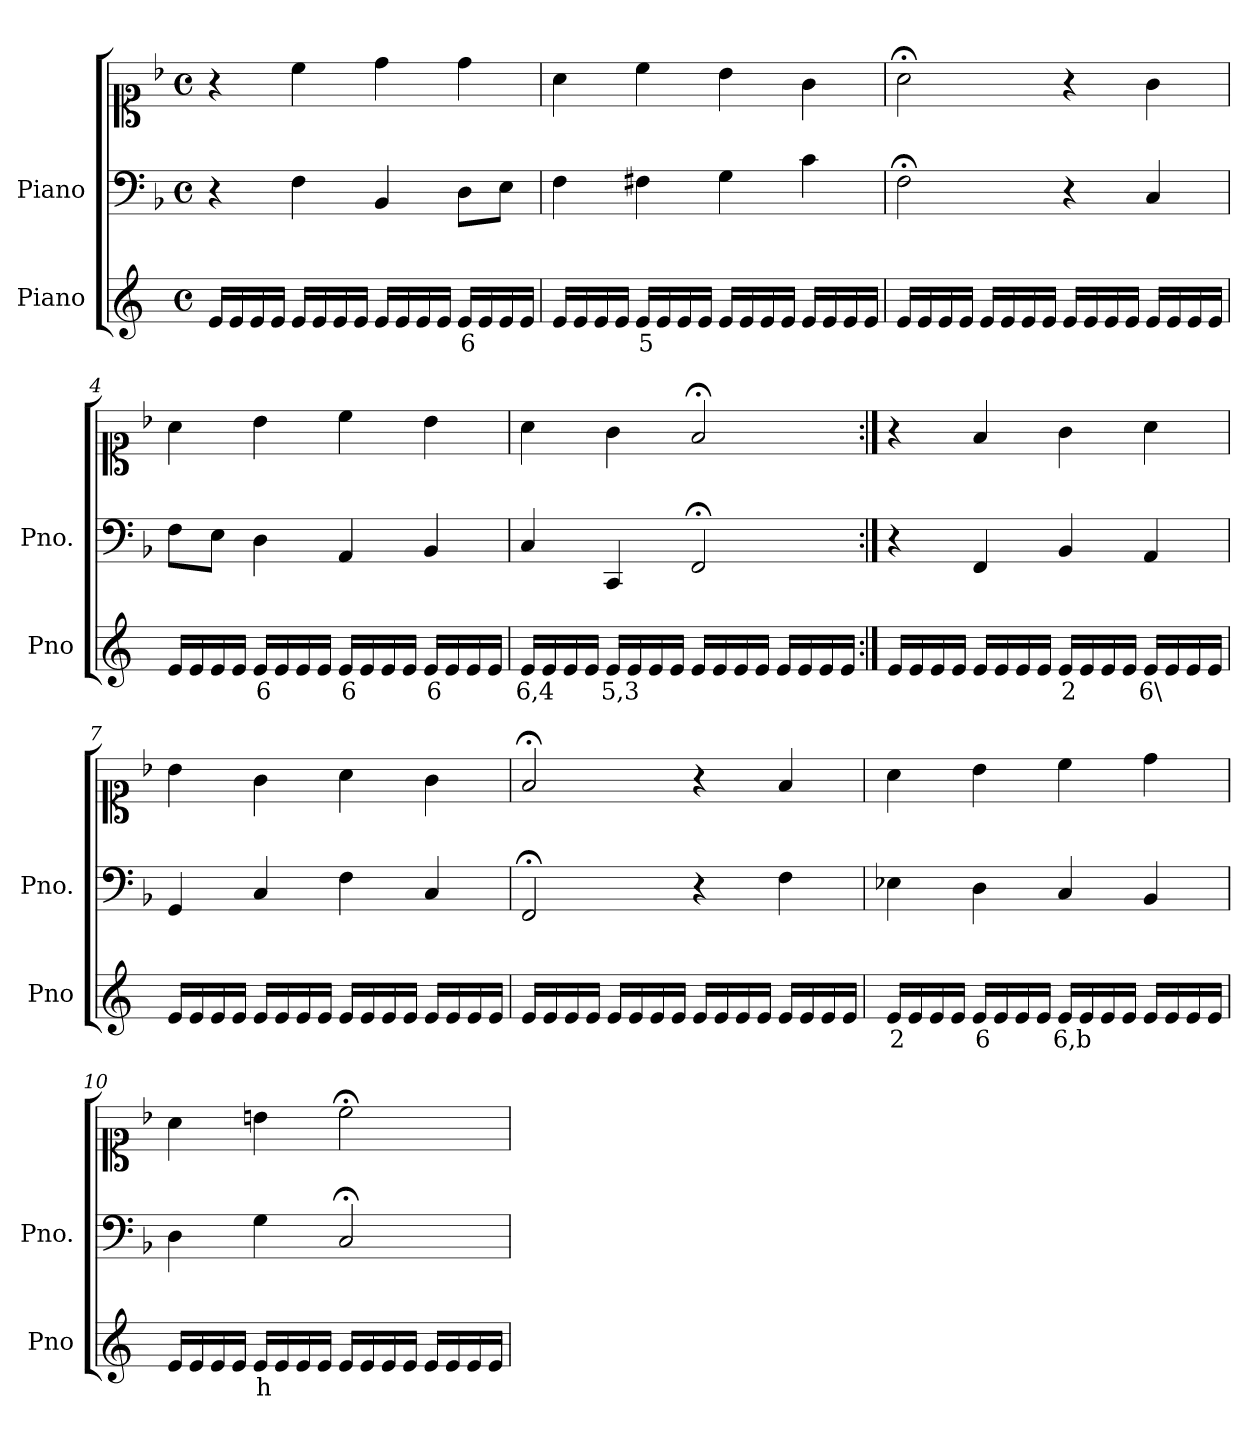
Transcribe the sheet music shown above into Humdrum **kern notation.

**kern	**text	**kern	**kern
*part2	*part2	*part1	*part1
*staff3	*staff3	*staff2	*staff1
*I"Piano	*	*I"Piano	*
*I'Pno	*	*I'Pno.	*
*clefG2	*	*clefF4	*clefC1
*k[]	*	*k[b-]	*k[b-]
*M4/4	*	*M4/4	*M4/4
*met(c)	*	*met(c)	*met(c)
=1	=1	=1	=1
16e/LL	.	4r	4r
16e/	.	.	.
16e/	.	.	.
16e/JJ	.	.	.
16e/LL	.	4F\	4cc\
16e/	.	.	.
16e/	.	.	.
16e/JJ	.	.	.
16e/LL	.	4BB-/	4dd\
16e/	.	.	.
16e/	.	.	.
16e/JJ	.	.	.
!	!LO:LY:b	!	!
16e/LL	6	8D\L	4dd\
16e/	.	.	.
!	!LO:LY:b	!	!
16e/	_	8E\J	.
16e/JJ	.	.	.
=2	=2	=2	=2
16e/LL	.	4F\	4a\
16e/	.	.	.
16e/	.	.	.
16e/JJ	.	.	.
!	!LO:LY:b	!	!
16e/LL	5	4F#X\	4cc\
16e/	.	.	.
16e/	.	.	.
16e/JJ	.	.	.
16e/LL	.	4G\	4b-\
16e/	.	.	.
16e/	.	.	.
16e/JJ	.	.	.
16e/LL	.	4c\	4g\
16e/	.	.	.
16e/	.	.	.
16e/JJ	.	.	.
=3	=3	=3	=3
16e/LL	.	2F;<\	2a;<\
16e/	.	.	.
16e/	.	.	.
16e/JJ	.	.	.
16e/LL	.	.	.
16e/	.	.	.
16e/	.	.	.
16e/JJ	.	.	.
16e/LL	.	4r	4r
16e/	.	.	.
16e/	.	.	.
16e/JJ	.	.	.
16e/LL	.	4C/	4g\
16e/	.	.	.
16e/	.	.	.
16e/JJ	.	.	.
=4	=4	=4	=4
16e/LL	.	8F\L	4a\
16e/	.	.	.
!	!LO:LY:b	!	!
16e/	_	8E\J	.
16e/JJ	.	.	.
!	!LO:LY:b	!	!
16e/LL	6	4D\	4b-\
16e/	.	.	.
16e/	.	.	.
16e/JJ	.	.	.
!	!LO:LY:b	!	!
16e/LL	6	4AA/	4cc\
16e/	.	.	.
16e/	.	.	.
16e/JJ	.	.	.
!	!LO:LY:b	!	!
16e/LL	6	4BB-/	4b-\
16e/	.	.	.
16e/	.	.	.
16e/JJ	.	.	.
=5	=5	=5	=5
!	!LO:LY:b	!	!
16e/LL	6,4	4C/	4a\
16e/	.	.	.
16e/	.	.	.
16e/JJ	.	.	.
!	!LO:LY:b	!	!
16e/LL	5,3	4CC/	4g\
16e/	.	.	.
16e/	.	.	.
16e/JJ	.	.	.
16e/LL	.	2FF;</	2f;</
16e/	.	.	.
16e/	.	.	.
16e/JJ	.	.	.
16e/LL	.	.	.
16e/	.	.	.
16e/	.	.	.
16e/JJ	.	.	.
=6:|!	=6:|!	=6:|!	=6:|!
16e/LL	.	4r	4r
16e/	.	.	.
16e/	.	.	.
16e/JJ	.	.	.
16e/LL	.	4FF/	4f/
16e/	.	.	.
16e/	.	.	.
16e/JJ	.	.	.
!	!LO:LY:b	!	!
16e/LL	2	4BB-/	4g\
16e/	.	.	.
16e/	.	.	.
16e/JJ	.	.	.
!	!LO:LY:b	!	!
16e/LL	6\	4AA/	4a\
16e/	.	.	.
16e/	.	.	.
16e/JJ	.	.	.
=7	=7	=7	=7
16e/LL	.	4GG/	4b-\
16e/	.	.	.
16e/	.	.	.
16e/JJ	.	.	.
16e/LL	.	4C/	4g\
16e/	.	.	.
16e/	.	.	.
16e/JJ	.	.	.
16e/LL	.	4F\	4a\
16e/	.	.	.
16e/	.	.	.
16e/JJ	.	.	.
16e/LL	.	4C/	4g\
16e/	.	.	.
16e/	.	.	.
16e/JJ	.	.	.
=8	=8	=8	=8
16e/LL	.	2FF;</	2f;</
16e/	.	.	.
16e/	.	.	.
16e/JJ	.	.	.
16e/LL	.	.	.
16e/	.	.	.
16e/	.	.	.
16e/JJ	.	.	.
16e/LL	.	4r	4r
16e/	.	.	.
16e/	.	.	.
16e/JJ	.	.	.
16e/LL	.	4F\	4f/
16e/	.	.	.
16e/	.	.	.
16e/JJ	.	.	.
=9	=9	=9	=9
!	!LO:LY:b	!	!
16e/LL	2	4E-X\	4a\
16e/	.	.	.
16e/	.	.	.
16e/JJ	.	.	.
!	!LO:LY:b	!	!
16e/LL	6	4D\	4b-\
16e/	.	.	.
16e/	.	.	.
16e/JJ	.	.	.
!	!LO:LY:b	!	!
16e/LL	6,b	4C/	4cc\
16e/	.	.	.
16e/	.	.	.
16e/JJ	.	.	.
16e/LL	.	4BB-/	4dd\
16e/	.	.	.
16e/	.	.	.
16e/JJ	.	.	.
=10	=10	=10	=10
16e/LL	.	4D\	4a\
16e/	.	.	.
16e/	.	.	.
16e/JJ	.	.	.
!	!LO:LY:b	!	!
16e/LL	h	4G\	4bn\
16e/	.	.	.
16e/	.	.	.
16e/JJ	.	.	.
16e/LL	.	2C;</	2cc;<\
16e/	.	.	.
16e/	.	.	.
16e/JJ	.	.	.
16e/LL	.	.	.
16e/	.	.	.
16e/	.	.	.
16e/JJ	.	.	.
=	=	=	=
*-	*-	*-	*-
